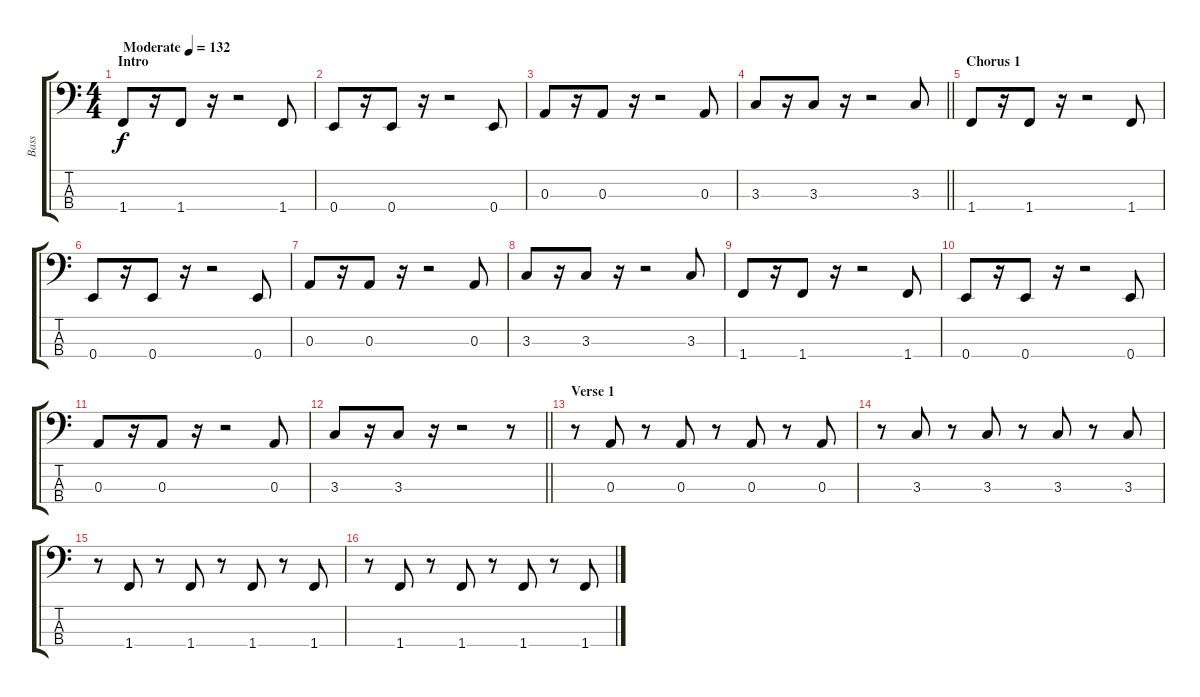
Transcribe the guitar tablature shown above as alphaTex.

\track ("Bass" "Bass") {instrument electricbasspick}
\staff {score tabs}
\tuning (G2 D2 A1 E1) {hide}
\ts (4 4)
\section ("" "Intro")
\tempo (132 "Moderate")
\clef f4
\ks c
1.4.8{dy f instrument electricbasspick} r.16 1.4.8 r.16 r.2 1.4.8 |
0.4.8 r.16 0.4.8 r.16 r.2 0.4.8 |
0.3.8 r.16 0.3.8 r.16 r.2 0.3.8 |
\barLineRight lightlight
3.3.8 r.16 3.3.8 r.16 r.2 3.3.8 |
\section ("" "Chorus 1")
1.4.8 r.16 1.4.8 r.16 r.2 1.4.8 |
0.4.8 r.16 0.4.8 r.16 r.2 0.4.8 |
0.3.8 r.16 0.3.8 r.16 r.2 0.3.8 |
3.3.8 r.16 3.3.8 r.16 r.2 3.3.8 |
1.4.8 r.16 1.4.8 r.16 r.2 1.4.8 |
0.4.8 r.16 0.4.8 r.16 r.2 0.4.8 |
0.3.8 r.16 0.3.8 r.16 r.2 0.3.8 |
\barLineRight lightlight
3.3.8 r.16 3.3.8 r.16 r.2 r.8 |
\section ("" "Verse 1")
r.8 0.3.8 r.8 0.3.8 r.8 0.3.8 r.8 0.3.8 |
r.8 3.3.8 r.8 3.3.8 r.8 3.3.8 r.8 3.3.8 |
r.8 1.4.8 r.8 1.4.8 r.8 1.4.8 r.8 1.4.8 |
r.8 1.4.8 r.8 1.4.8 r.8 1.4.8 r.8 1.4.8
